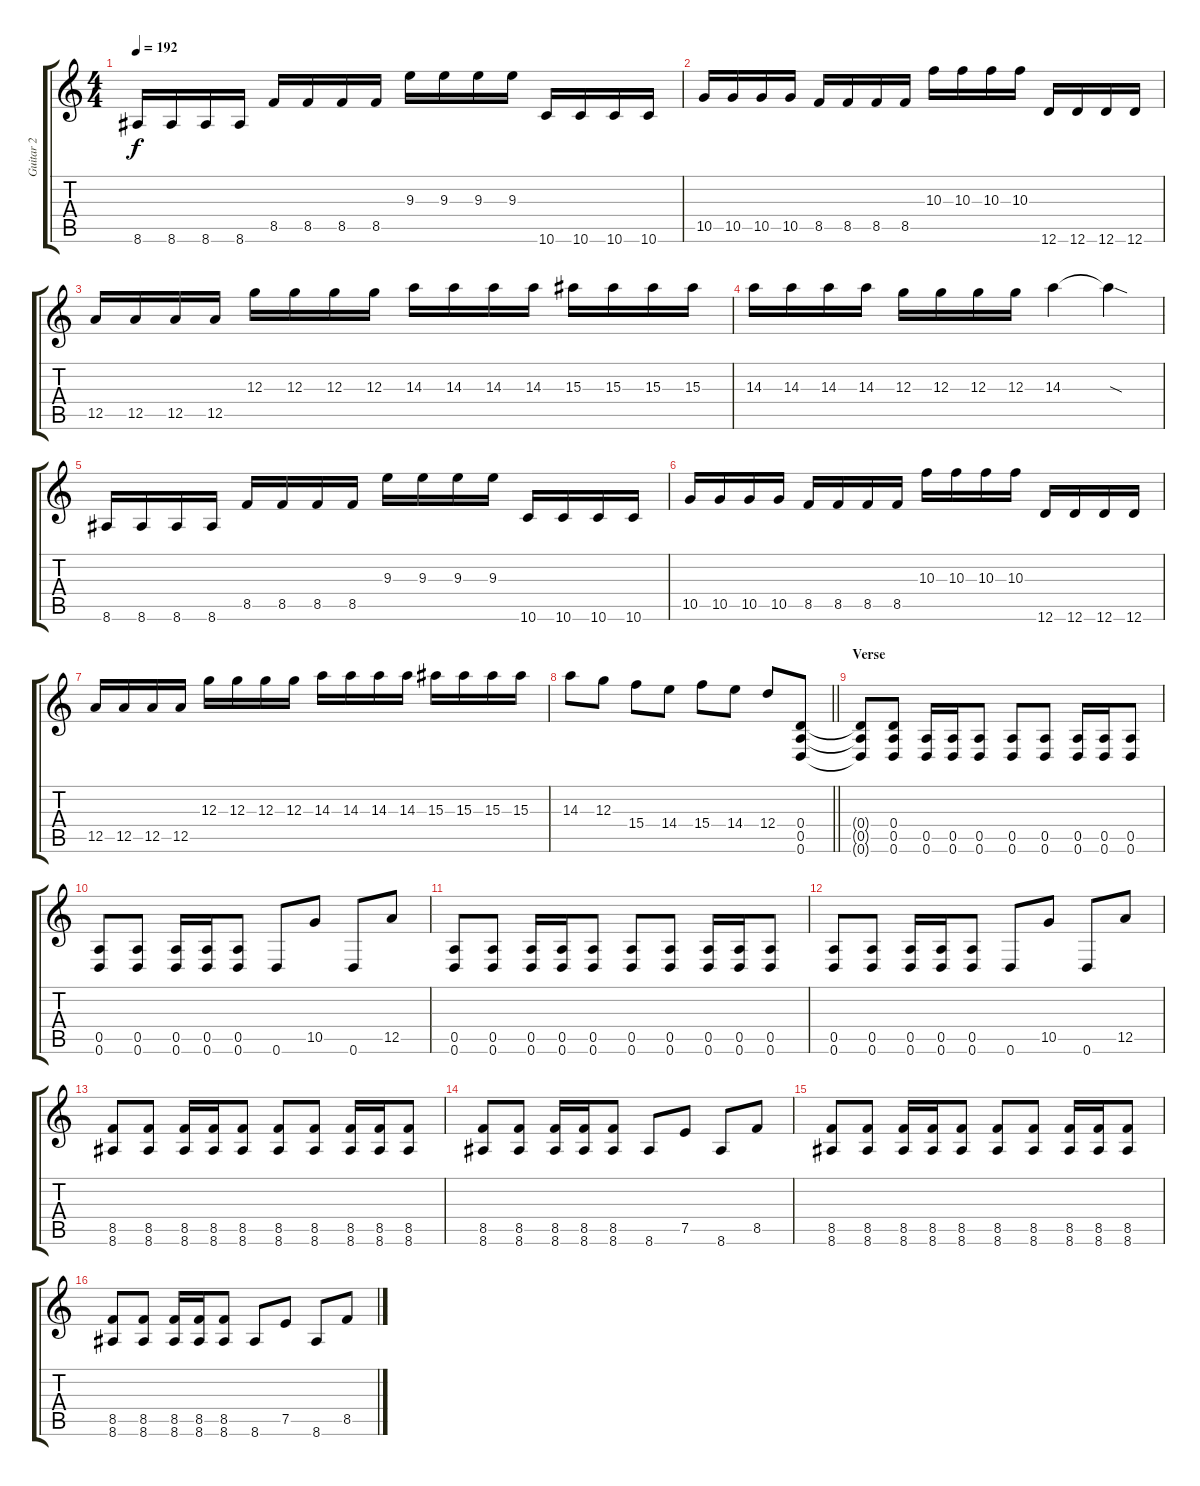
\track ("Guitar 2" "Guitar 2") {instrument distortionguitar}
\staff {score tabs}
\tuning (E4 B3 G3 D3 A2 D2) {hide}
\ts (4 4)
\tempo 192
\clef g2
\ks c
8.6.16{dy f} 8.6.16 8.6.16 8.6.16 8.5.16 8.5.16 8.5.16 8.5.16 9.3.16 9.3.16 9.3.16 9.3.16 10.6.16 10.6.16 10.6.16 10.6.16 |
10.5.16 10.5.16 10.5.16 10.5.16 8.5.16 8.5.16 8.5.16 8.5.16 10.3.16 10.3.16 10.3.16 10.3.16 12.6.16 12.6.16 12.6.16 12.6.16 |
12.5.16 12.5.16 12.5.16 12.5.16 12.3.16 12.3.16 12.3.16 12.3.16 14.3.16 14.3.16 14.3.16 14.3.16 15.3.16 15.3.16 15.3.16 15.3.16 |
14.3.16 14.3.16 14.3.16 14.3.16 12.3.16 12.3.16 12.3.16 12.3.16 14.3.4 14.3{sod t}.4 |
8.6.16 8.6.16 8.6.16 8.6.16 8.5.16 8.5.16 8.5.16 8.5.16 9.3.16 9.3.16 9.3.16 9.3.16 10.6.16 10.6.16 10.6.16 10.6.16 |
10.5.16 10.5.16 10.5.16 10.5.16 8.5.16 8.5.16 8.5.16 8.5.16 10.3.16 10.3.16 10.3.16 10.3.16 12.6.16 12.6.16 12.6.16 12.6.16 |
12.5.16 12.5.16 12.5.16 12.5.16 12.3.16 12.3.16 12.3.16 12.3.16 14.3.16 14.3.16 14.3.16 14.3.16 15.3.16 15.3.16 15.3.16 15.3.16 |
\barLineRight lightlight
14.3.8 12.3.8 15.4.8 14.4.8 15.4.8 14.4.8 12.4.8 (0.4 0.5 0.6).8 |
\section ("" "Verse")
(0.4{t} 0.5{t} 0.6{t}).8 (0.4 0.5 0.6).8 (0.5 0.6).16 (0.5 0.6).16 (0.5 0.6).8 (0.5 0.6).8 (0.5 0.6).8 (0.5 0.6).16 (0.5 0.6).16 (0.5 0.6).8 |
(0.5 0.6).8 (0.5 0.6).8 (0.5 0.6).16 (0.5 0.6).16 (0.5 0.6).8 0.6.8 10.5.8 0.6.8 12.5.8 |
(0.5 0.6).8 (0.5 0.6).8 (0.5 0.6).16 (0.5 0.6).16 (0.5 0.6).8 (0.5 0.6).8 (0.5 0.6).8 (0.5 0.6).16 (0.5 0.6).16 (0.5 0.6).8 |
(0.5 0.6).8 (0.5 0.6).8 (0.5 0.6).16 (0.5 0.6).16 (0.5 0.6).8 0.6.8 10.5.8 0.6.8 12.5.8 |
(8.5 8.6).8 (8.5 8.6).8 (8.5 8.6).16 (8.5 8.6).16 (8.5 8.6).8 (8.5 8.6).8 (8.5 8.6).8 (8.5 8.6).16 (8.5 8.6).16 (8.5 8.6).8 |
(8.5 8.6).8 (8.5 8.6).8 (8.5 8.6).16 (8.5 8.6).16 (8.5 8.6).8 8.6.8 7.5.8 8.6.8 8.5.8 |
(8.5 8.6).8 (8.5 8.6).8 (8.5 8.6).16 (8.5 8.6).16 (8.5 8.6).8 (8.5 8.6).8 (8.5 8.6).8 (8.5 8.6).16 (8.5 8.6).16 (8.5 8.6).8 |
(8.5 8.6).8 (8.5 8.6).8 (8.5 8.6).16 (8.5 8.6).16 (8.5 8.6).8 8.6.8 7.5.8 8.6.8 8.5.8
